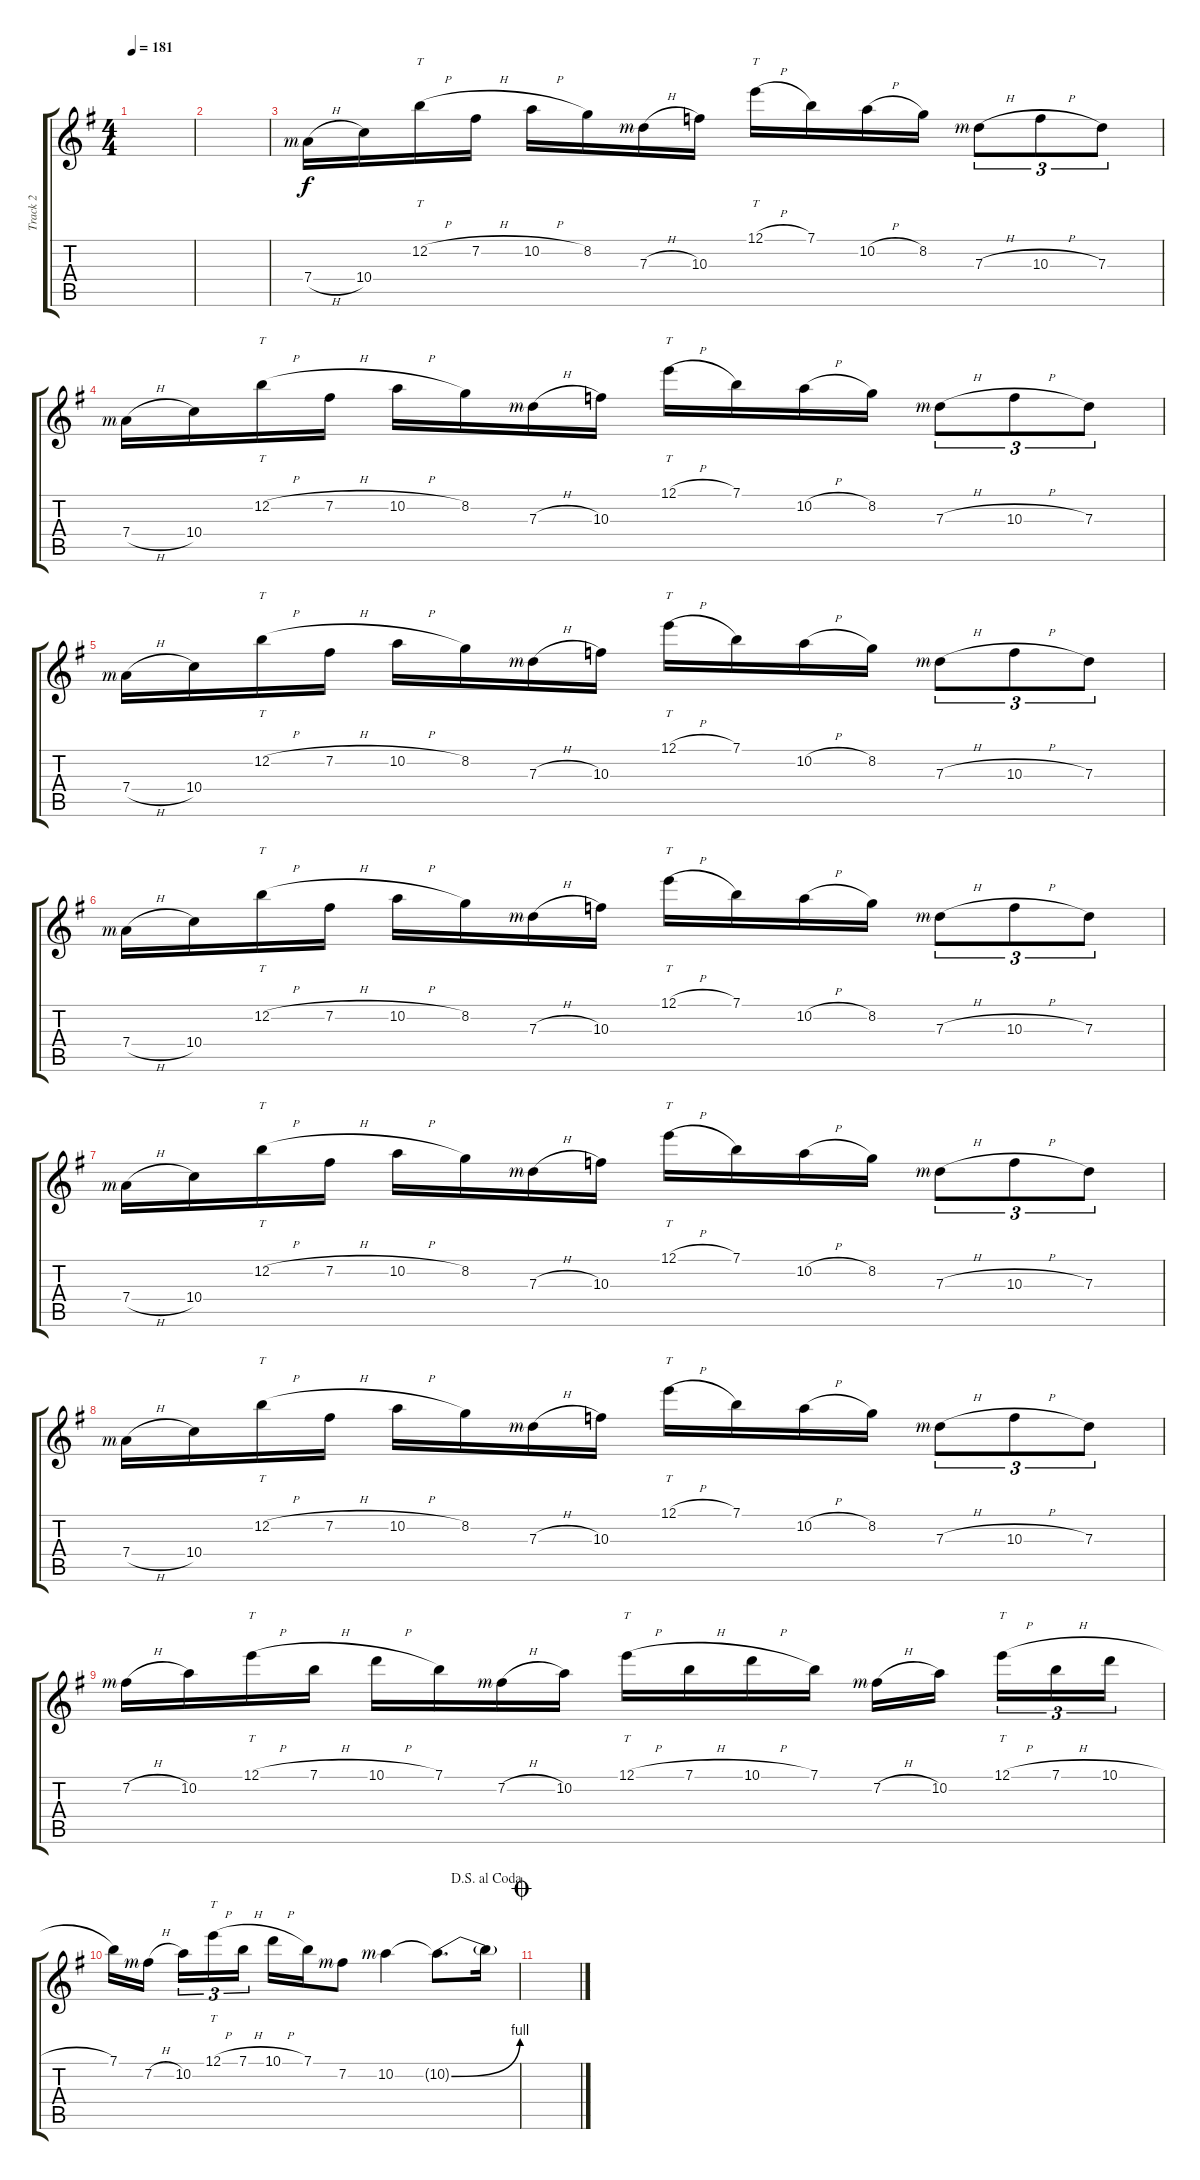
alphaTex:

\track ("Track 2" "Track 2") {instrument distortionguitar}
\staff {score tabs}
\tuning (E4 B3 G3 D3 A2 E2) {hide}
\ts (4 4)
\tempo 181
\clef g2
\ks g
|
|
7.4{h rf 3}.16 10.4.16 12.2{h}.16{tt} 7.2{h}.16 10.2{h}.16 8.2.16 7.3{h rf 3}.16 10.3.16 12.1{h}.16{tt} 7.1.16 10.2{h}.16 8.2.16 7.3{h rf 3}.8{tu (3 2)} 10.3{h}.8{tu (3 2)} 7.3.8{tu (3 2)} |
7.4{h rf 3}.16 10.4.16 12.2{h}.16{tt} 7.2{h}.16 10.2{h}.16 8.2.16 7.3{h rf 3}.16 10.3.16 12.1{h}.16{tt} 7.1.16 10.2{h}.16 8.2.16 7.3{h rf 3}.8{tu (3 2)} 10.3{h}.8{tu (3 2)} 7.3.8{tu (3 2)} |
7.4{h rf 3}.16 10.4.16 12.2{h}.16{tt} 7.2{h}.16 10.2{h}.16 8.2.16 7.3{h rf 3}.16 10.3.16 12.1{h}.16{tt} 7.1.16 10.2{h}.16 8.2.16 7.3{h rf 3}.8{tu (3 2)} 10.3{h}.8{tu (3 2)} 7.3.8{tu (3 2)} |
7.4{h rf 3}.16 10.4.16 12.2{h}.16{tt} 7.2{h}.16 10.2{h}.16 8.2.16 7.3{h rf 3}.16 10.3.16 12.1{h}.16{tt} 7.1.16 10.2{h}.16 8.2.16 7.3{h rf 3}.8{tu (3 2)} 10.3{h}.8{tu (3 2)} 7.3.8{tu (3 2)} |
7.4{h rf 3}.16 10.4.16 12.2{h}.16{tt} 7.2{h}.16 10.2{h}.16 8.2.16 7.3{h rf 3}.16 10.3.16 12.1{h}.16{tt} 7.1.16 10.2{h}.16 8.2.16 7.3{h rf 3}.8{tu (3 2)} 10.3{h}.8{tu (3 2)} 7.3.8{tu (3 2)} |
7.4{h rf 3}.16 10.4.16 12.2{h}.16{tt} 7.2{h}.16 10.2{h}.16 8.2.16 7.3{h rf 3}.16 10.3.16 12.1{h}.16{tt} 7.1.16 10.2{h}.16 8.2.16 7.3{h rf 3}.8{tu (3 2)} 10.3{h}.8{tu (3 2)} 7.3.8{tu (3 2)} |
7.2{h rf 3}.16 10.2.16 12.1{h}.16{tt} 7.1{h}.16 10.1{h}.16 7.1.16 7.2{h rf 3}.16 10.2.16 12.1{h}.16{tt} 7.1{h}.16 10.1{h}.16 7.1.16 7.2{h rf 3}.16 10.2.16{beam splitsecondary} 12.1{h}.16{tt tu (3 2)} 7.1{h}.16{tu (3 2)} 10.1{h}.16{tu (3 2)} |
\jump dalsegnoalcoda
7.1.16 7.2{h rf 3}.16{beam splitsecondary} 10.2.16{tu (3 2)} 12.1{h}.16{tt tu (3 2)} 7.1{h}.16{tu (3 2)} 10.1{h}.16 7.1.16 7.2{rf 3}.8 10.2{rf 3}.4 10.2{be (bend 0 0 60 4) t}.8{d} 10.2{t}.16 |
\jump coda
